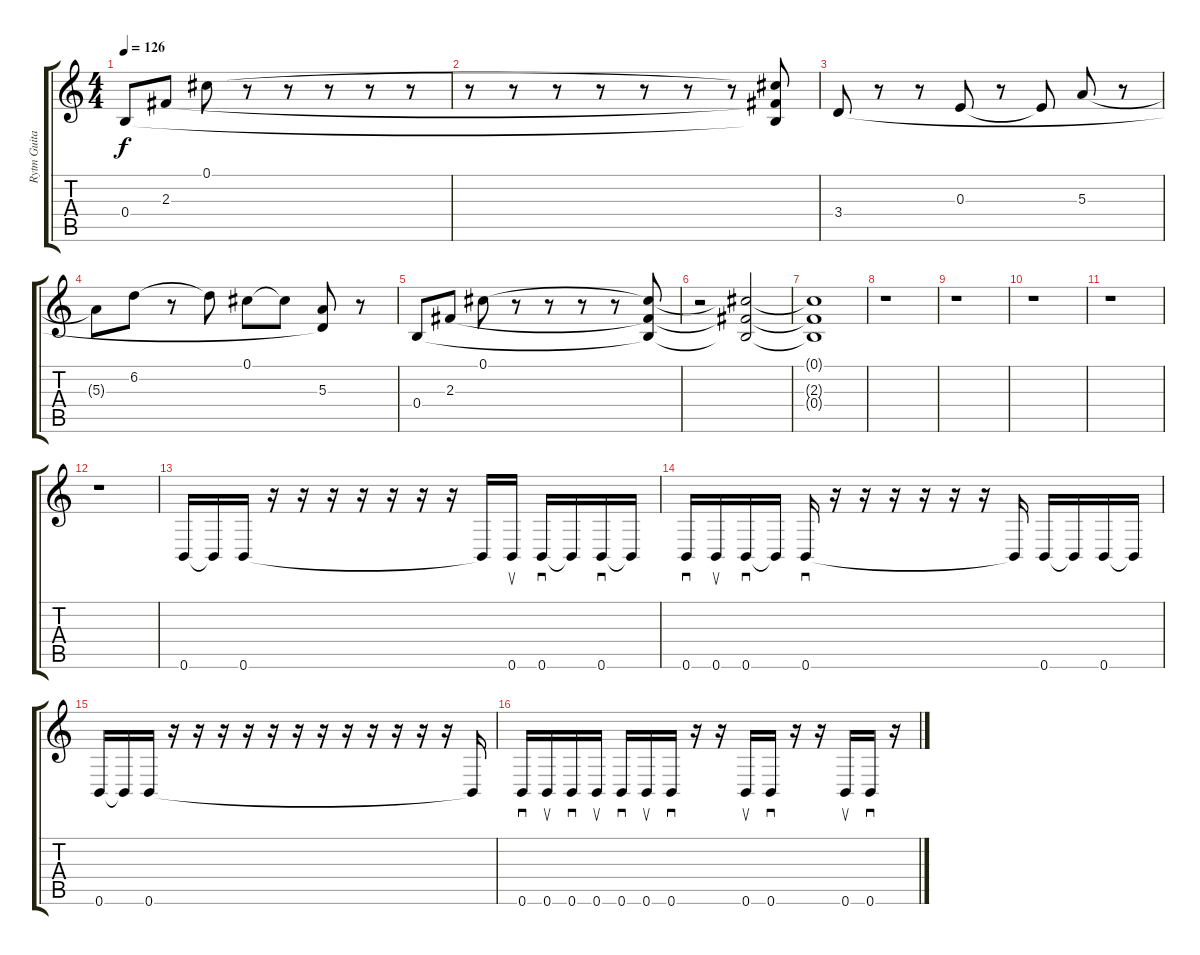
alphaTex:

\track ("Rytm Guitar" "Rytm Guita") {instrument distortionguitar}
\staff {score tabs}
\tuning (Db4 Ab3 E3 B2 Gb2 B1) {hide}
\ts (4 4)
\tempo 126
\clef g2
\ks c
0.4.8{dy f} 2.3.8 0.1.8 r.8 r.8 r.8 r.8 r.8 |
r.8 r.8 r.8 r.8 r.8 r.8 r.8 (0.1{t} 2.3{t} 0.4{t}).8 |
3.4.8 r.8 r.8 0.3.8 r.8 0.3{t}.8 5.3.8 r.8 |
5.3{t}.8 6.2.8 r.8 6.2{t}.8 0.1.8 0.1{t}.8 (5.3 3.4{t}).8 r.8 |
0.4.8 2.3.8 0.1.8 r.8 r.8 r.8 r.8 (0.1{t} 2.3{t} 0.4{t}).8 |
r.2{volume 0} (0.1{t} 2.3{t} 0.4{t}).2 |
(0.1{t} 2.3{t} 0.4{t}).1 |
r.1 |
r.1{volume 16} |
r.1 |
r.1 |
r.1 |
0.6.16 0.6{t}.16 0.6.16 r.16 r.16 r.16 r.16 r.16 r.16 r.16 0.6{t}.16 0.6.16{su} 0.6.16{sd} 0.6{t}.16 0.6.16{sd} 0.6{t}.16 |
0.6.16{sd} 0.6.16{su} 0.6.16{sd} 0.6{t}.16 0.6.16{sd} r.16 r.16 r.16 r.16 r.16 r.16 0.6{t}.16 0.6.16 0.6{t}.16 0.6.16 0.6{t}.16 |
0.6.16 0.6{t}.16 0.6.16 r.16 r.16 r.16 r.16 r.16 r.16 r.16 r.16 r.16 r.16 r.16 r.16 0.6{t}.16 |
0.6.16{sd} 0.6.16{su} 0.6.16{sd} 0.6.16{su} 0.6.16{sd} 0.6.16{su} 0.6.16{sd} r.16 r.16 0.6.16{su} 0.6.16{sd} r.16 r.16 0.6.16{su} 0.6.16{sd} r.16
